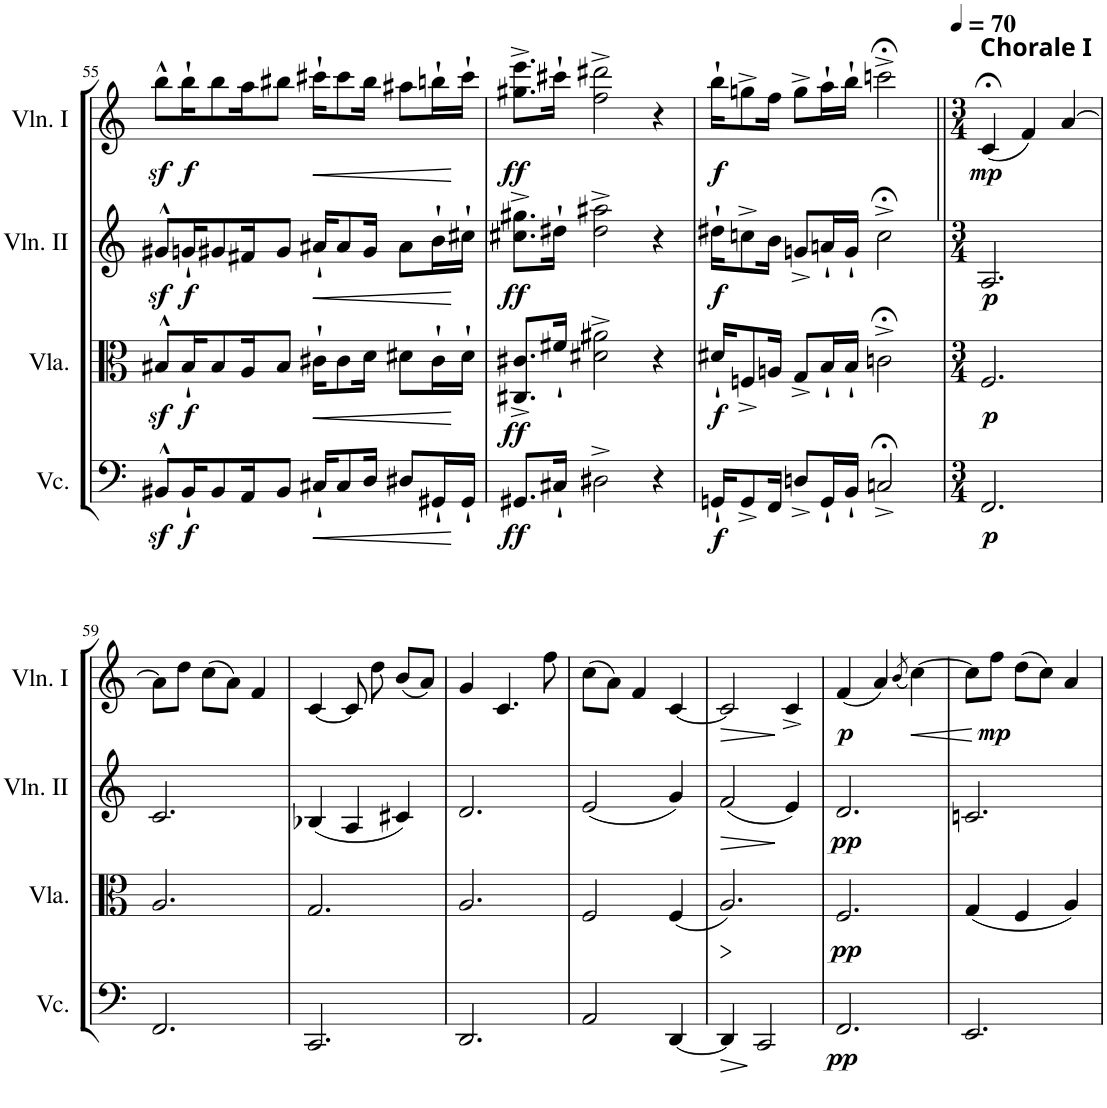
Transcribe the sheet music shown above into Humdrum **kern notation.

**kern	**dynam	**kern	**dynam	**kern	**dynam	**kern	**dynam
*part4	*part4	*part3	*part3	*part2	*part2	*part1	*part1
*staff4	*staff4	*staff3	*staff3	*staff2	*staff2	*staff1	*staff1
*I"Violoncello	*	*I"Viola	*	*I"Violin II	*	*I"Violin I	*
*I'Vc.	*	*I'Vla.	*	*I'Vln. II	*	*I'Vln. I	*
!!LO:PB:g=z
*clefF4	*	*clefC3	*	*clefG2	*	*clefG2	*
*k[]	*	*k[]	*	*k[]	*	*k[]	*
*M4/4	*	*M4/4	*	*M4/4	*	*M4/4	*
=55	=55	=55	=55	=55	=55	=55	=55
8BB#Xz<^^/L	.	8B#Xz<^^/L	.	8g#Xz<^^/L	.	8bbz<^^\L	.
!	!LO:DY:b	!	!LO:DY:b	!	!LO:DY:b	!	!LO:DY:b
16BB#`/K	f	16B#`/K	f	16gn`/K	f	16bb`\K	f
8BB#/	.	8B#/	.	8g#X/	.	8bb\	.
16AA/K	.	16A/K	.	16f#X/K	.	16aa\K	.
8BB#/J	.	8B#/J	.	8g#/J	.	8bb#X\J	.
!	!LO:HP:b	!	!LO:HP:b	!	!LO:HP:b	!	!LO:HP:b
16C#X`/KL	<	16c#X`\KL	<	16a#X`/KL	<	16ccc#X`\KL	<
8C#/	.	8c#\	.	8a#/	.	8ccc#\	.
16D/Jk	.	16d\Jk	.	16g#/Jk	.	16bb#\Jk	.
8D#X/L	.	8d#X\L	.	8a#\L	.	8aa#X\L	.
16GG#X`/L	.	16c#`\L	.	16b`\L	.	16bbn`\L	.
16GG#`/JJ	.	16d#`\JJ	.	16cc#X`\JJ	.	16ccc#`\JJ	[
=56	=56	=56	=56	=56	=56	=56	=56
!	!LO:DY:b	!	!LO:DY:b	!	!LO:DY:b	!	!LO:DY:b
8.GG#X/L	ff	8.C#X/^ 8.c#X/^L	ff	8.cc#X\^ 8.gg#X\^L	ff	8.gg#X\^ 8.eee\^L	ff
16C#X`/Jk	.	16f#X`/Jk	.	16dd#X`\Jk	.	16ccc#X`\Jk	.
2D#X^\	.	2d#X\^ 2a#X\^	.	2dd#\^ 2aa#X\^	.	2ff\^ 2ddd#X\^	.
4r	.	4r	.	4r	.	4r	.
=57	=57	=57	=57	=57	=57	=57	=57
!	!LO:DY:b	!	!LO:DY:b	!	!LO:DY:b	!	!LO:DY:b
16GGn`/KL	f	16d#X`/KL	f	16dd#X`\KL	f	16bb`\KL	f
8GG^/	.	8Fn^/	.	8ccn^\	.	8ggn^\	.
16FF/Jk	.	16An/Jk	.	16b\Jk	.	16ff\Jk	.
8Dn^/L	.	8G^/L	.	8gn^/L	.	8gg^\L	.
16GG`/L	.	16B`/L	.	16an`/L	.	16aa`\L	.
16BB`/JJ	.	16B`/JJ	.	16g`/JJ	.	16bb`\JJ	.
2Cn;<^/	.	2cn;<^\	.	2cc;<^\	.	2cccn;<^\	.
=58||	=58||	=58||	=58||	=58||	=58||	=58||	=58||
*M3/4	*	*M3/4	*	*M3/4	*	*M3/4	*
*	*	*	*	*	*	*MM70	*
!	!	!	!	!	!	!LO:TX:a:B:t=Chorale I	!
!	!LO:DY:b	!	!LO:DY:b	!	!LO:DY:b	!	!LO:DY:b
2.FF/	p	2.F/	p	2.A/	p	(4c;</	mp
.	.	.	.	.	.	4f/)	.
.	.	.	.	.	.	[4a/	.
!!LO:LB:g=z
=59	=59	=59	=59	=59	=59	=59	=59
2.FF/	.	2.A/	.	2.c/	.	8a\L]	.
.	.	.	.	.	.	8dd\J	.
.	.	.	.	.	.	(8cc\L	.
.	.	.	.	.	.	8a\J)	.
.	.	.	.	.	.	4f/	.
=60	=60	=60	=60	=60	=60	=60	=60
2.CC/	.	2.G/	.	(4B-X/	.	[4c/	.
.	.	.	.	4A/	.	8c/]	.
.	.	.	.	.	.	8dd\	.
.	.	.	.	4c#X/)	.	(8b/L	.
.	.	.	.	.	.	8a/J)	.
=61	=61	=61	=61	=61	=61	=61	=61
2.DD/	.	2.A/	.	2.d/	.	4g/	.
.	.	.	.	.	.	4.c/	.
.	.	.	.	.	.	8ff\	.
=62	=62	=62	=62	=62	=62	=62	=62
2AA/	.	2F/	.	(2e/	.	(8cc\L	.
.	.	.	.	.	.	8a\J)	.
.	.	.	.	.	.	4f/	.
[4DD/	.	(4F/	.	4g/)	.	[4c/	.
.	.	.	[	.	.	.	.
=63	=63	=63	=63	=63	=63	=63	=63
!	!	!	!	!	!	!	!LO:HP:b
4DD/]	.	2.A/)	.	(2f/	.	2c/]	>
2CC/	[	.	.	.	.	.	.
.	.	.	.	4e/)	[	4c^/	]
=64	=64	=64	=64	=64	=64	=64	=64
!	!LO:DY:b	!	!LO:DY:b	!	!LO:DY:b	!	!LO:DY:b
2.FF/	pp	2.F/	pp	2.d/	pp	(4f/	p
.	.	.	.	.	.	4a/)	.
.	.	.	.	.	.	(8qb/	.
.	.	.	.	.	.	[4cc\)	.
=65	=65	=65	=65	=65	=65	=65	=65
2.EE/	.	(4G/	.	2.cn/	.	8cc\L]	.
!	!	!	!	!	!	!	!LO:DY:b
.	.	.	.	.	.	8ff\J	mp
.	.	4F/	.	.	.	(8dd\L	.
.	.	.	.	.	.	8cc\J)	.
.	.	4A/)	.	.	.	4a/	.
=	=	=	=	=	=	=	=
*-	*-	*-	*-	*-	*-	*-	*-
